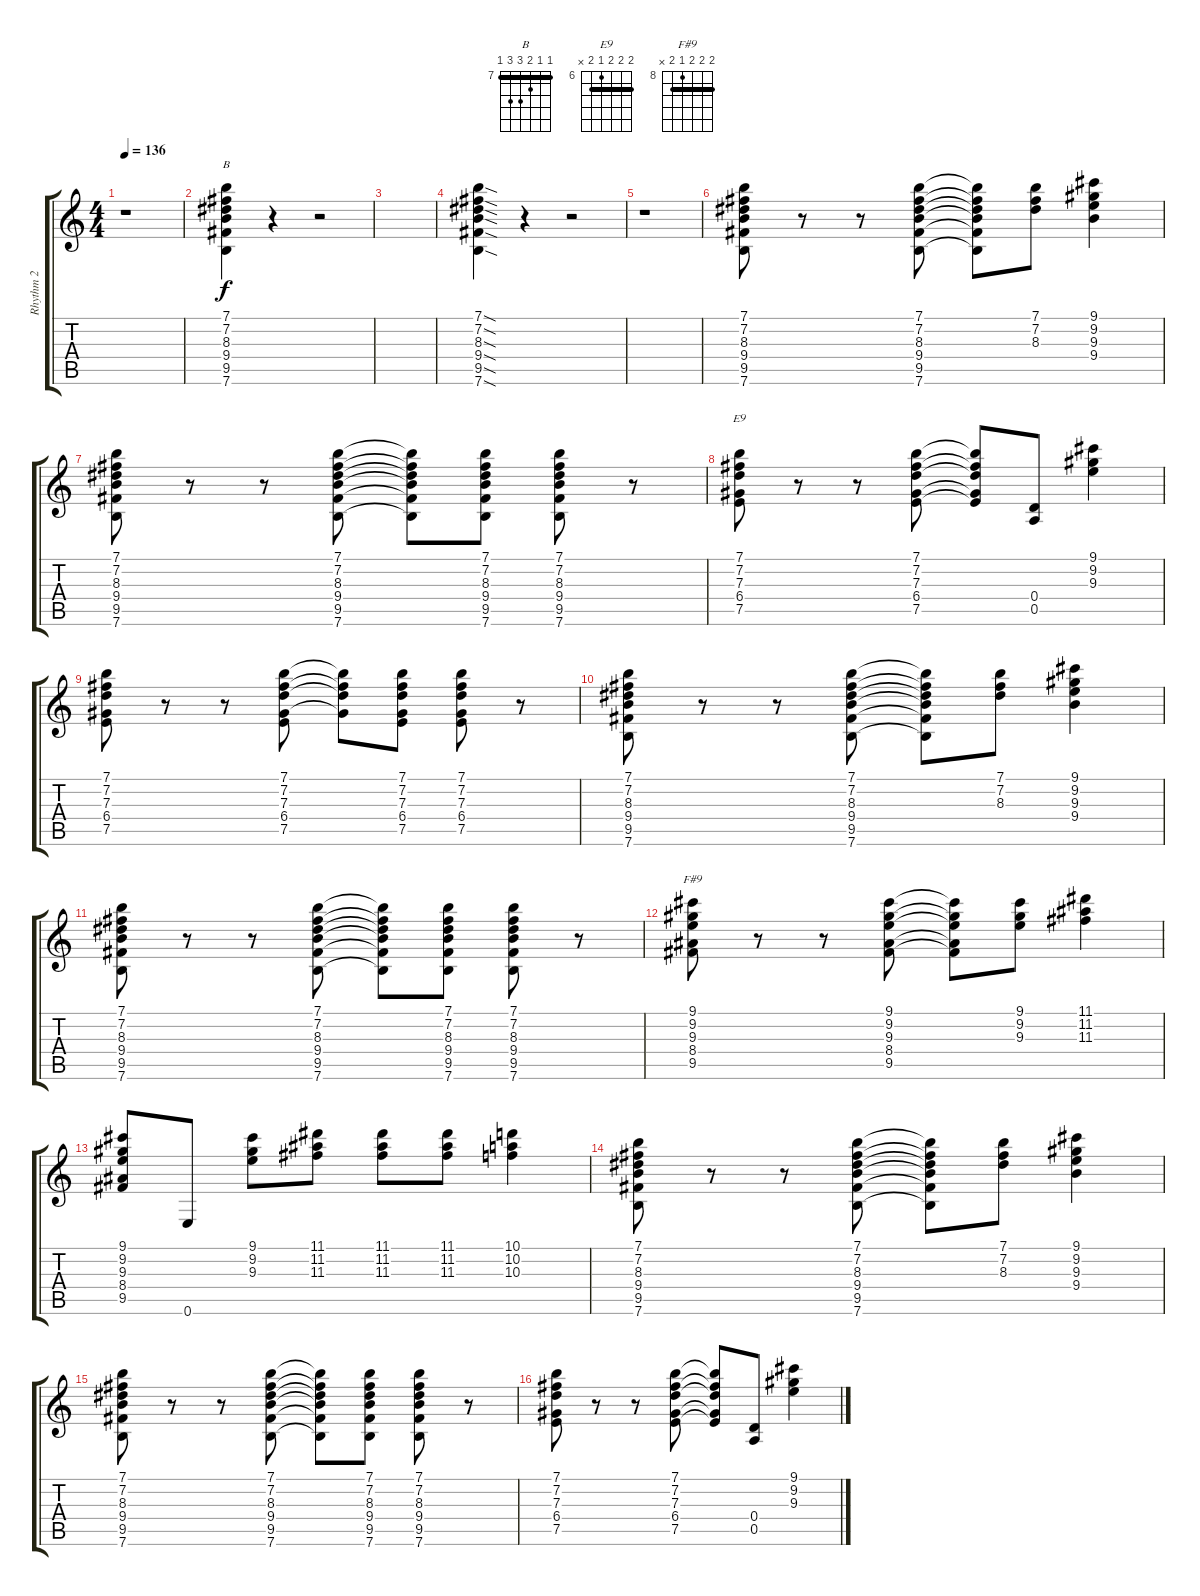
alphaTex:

\track ("Rhythm 2" "Rhythm 2") {instrument overdrivenguitar}
\staff {score tabs}
\tuning (E4 B3 G3 D3 A2 E2) {hide}
\chord ("B" 7 7 8 9 9 7) {firstfret 7 barre 7}
\chord ("E9" 7 7 7 6 7 x) {firstfret 6 barre 7}
\chord ("F#9" 9 9 9 8 9 x) {firstfret 8 barre 9}
\ts (4 4)
\tempo 136
\clef g2
\ks c
r.1{dy f} |
(7.1 7.2 8.3 9.4 9.5 7.6).4{ch "B"} r.4 r.2 |
|
(7.1{sod} 7.2{sod} 8.3{sod} 9.4{sod} 9.5{sod} 7.6{sod}).4 r.4 r.2 |
r.1 |
(7.1 7.2 8.3 9.4 9.5 7.6).8 r.8 r.8 (7.1 7.2 8.3 9.4 9.5 7.6).8 (7.1{t} 7.2{t} 8.3{t} 9.4{t} 9.5{t} 7.6{t}).8 (7.1 7.2 8.3).8 (9.1 9.2 9.3 9.4).4 |
(7.1 7.2 8.3 9.4 9.5 7.6).8 r.8 r.8 (7.1 7.2 8.3 9.4 9.5 7.6).8 (7.1{t} 7.2{t} 8.3{t} 9.4{t} 9.5{t} 7.6{t}).8 (7.1 7.2 8.3 9.4 9.5 7.6).8 (7.1 7.2 8.3 9.4 9.5 7.6).8 r.8 |
(7.1 7.2 7.3 6.4 7.5).8{ch "E9"} r.8 r.8 (7.1 7.2 7.3 6.4 7.5).8 (7.1{t} 7.2{t} 7.3{t} 6.4{t} 7.5{t}).8 (0.4 0.5).8 (9.1 9.2 9.3).4 |
(7.1 7.2 7.3 6.4 7.5).8 r.8 r.8 (7.1 7.2 7.3 6.4 7.5).8 (7.1{t} 7.2{t} 7.3{t} 6.4{t}).8 (7.1 7.2 7.3 6.4 7.5).8 (7.1 7.2 7.3 6.4 7.5).8 r.8 |
(7.1 7.2 8.3 9.4 9.5 7.6).8 r.8 r.8 (7.1 7.2 8.3 9.4 9.5 7.6).8 (7.1{t} 7.2{t} 8.3{t} 9.4{t} 9.5{t} 7.6{t}).8 (7.1 7.2 8.3).8 (9.1 9.2 9.3 9.4).4 |
(7.1 7.2 8.3 9.4 9.5 7.6).8 r.8 r.8 (7.1 7.2 8.3 9.4 9.5 7.6).8 (7.1{t} 7.2{t} 8.3{t} 9.4{t} 9.5{t} 7.6{t}).8 (7.1 7.2 8.3 9.4 9.5 7.6).8 (7.1 7.2 8.3 9.4 9.5 7.6).8 r.8 |
(9.1 9.2 9.3 8.4 9.5).8{ch "F#9"} r.8 r.8 (9.1 9.2 9.3 8.4 9.5).8 (9.1{t} 9.2{t} 9.3{t} 8.4{t} 9.5{t}).8 (9.1 9.2 9.3).8 (11.1 11.2 11.3).4 |
(9.1 9.2 9.3 8.4 9.5).8 0.6.8 (9.1 9.2 9.3).8 (11.1 11.2 11.3).8 (11.1 11.2 11.3).8 (11.1 11.2 11.3).8 (10.1 10.2 10.3).4 |
(7.1 7.2 8.3 9.4 9.5 7.6).8 r.8 r.8 (7.1 7.2 8.3 9.4 9.5 7.6).8 (7.1{t} 7.2{t} 8.3{t} 9.4{t} 9.5{t} 7.6{t}).8 (7.1 7.2 8.3).8 (9.1 9.2 9.3 9.4).4 |
(7.1 7.2 8.3 9.4 9.5 7.6).8 r.8 r.8 (7.1 7.2 8.3 9.4 9.5 7.6).8 (7.1{t} 7.2{t} 8.3{t} 9.4{t} 9.5{t} 7.6{t}).8 (7.1 7.2 8.3 9.4 9.5 7.6).8 (7.1 7.2 8.3 9.4 9.5 7.6).8 r.8 |
(7.1 7.2 7.3 6.4 7.5).8 r.8 r.8 (7.1 7.2 7.3 6.4 7.5).8 (7.1{t} 7.2{t} 7.3{t} 6.4{t} 7.5{t}).8 (0.4 0.5).8 (9.1 9.2 9.3).4
